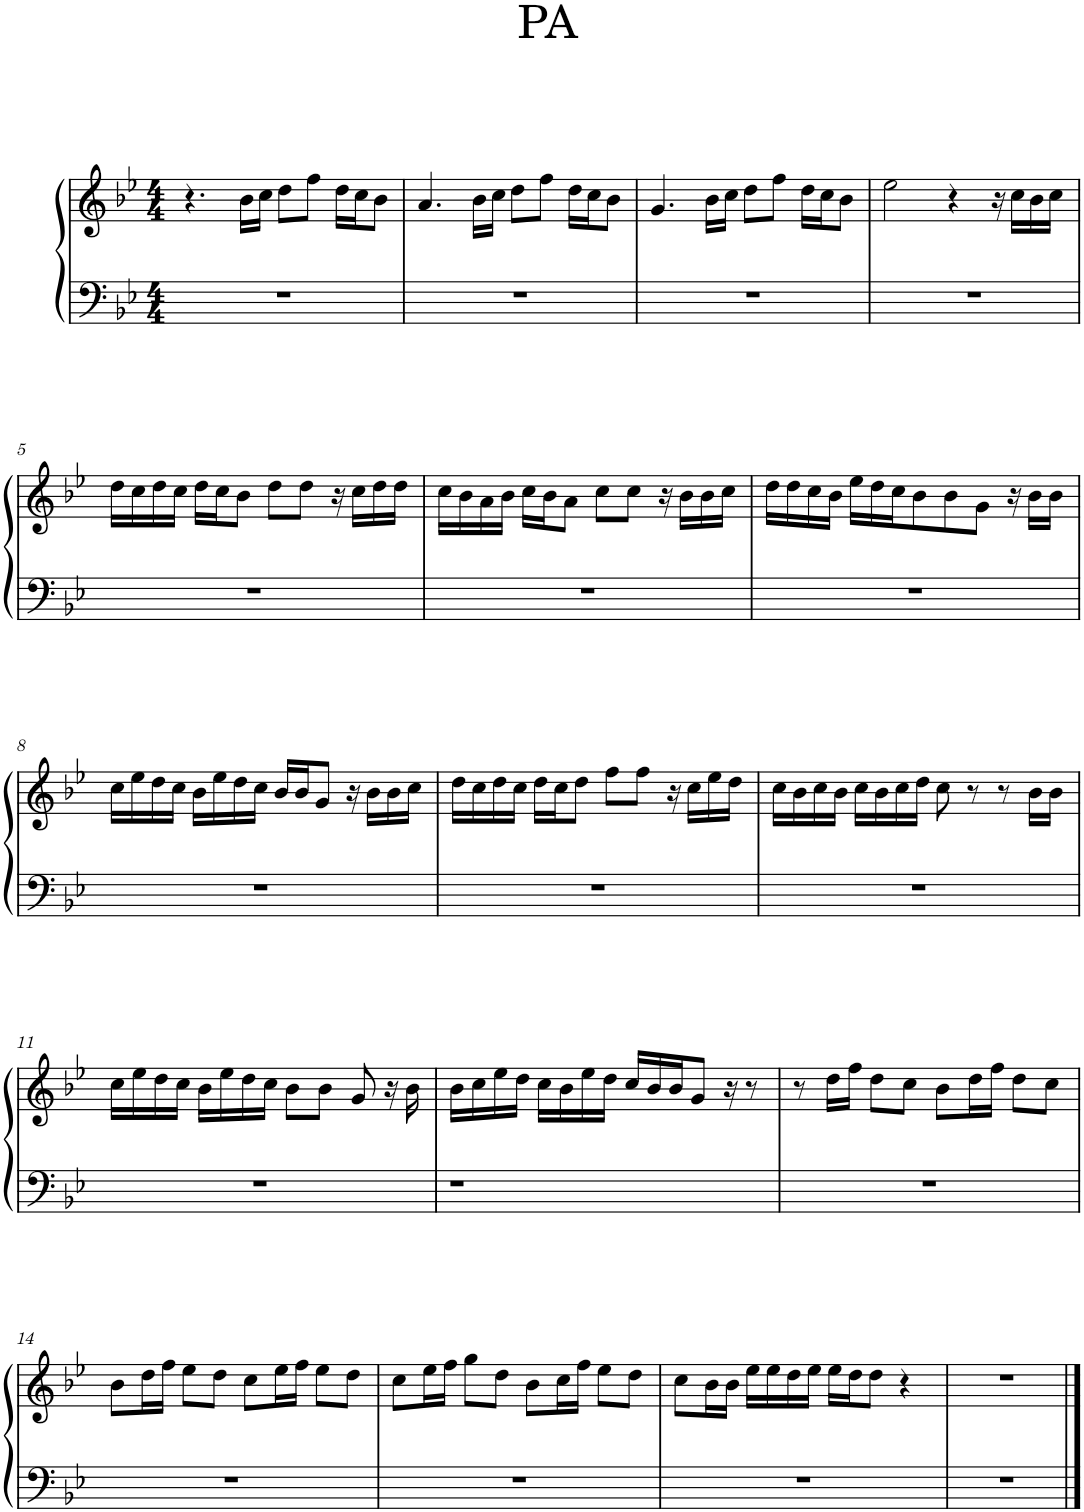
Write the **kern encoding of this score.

**kern	**kern
*part1	*part1
*staff2	*staff1
*I"Piano	*
*I'Pno.	*
*clefF4	*clefG2
*k[b-e-]	*k[b-e-]
*M4/4	*M4/4
=1	=1
1r	4.r
.	16b-\LL
.	16cc\JJ
.	8dd\L
.	8ff\J
.	16dd\LL
.	16cc\J
.	8b-\J
=2	=2
1r	4.a/
.	16b-\LL
.	16cc\JJ
.	8dd\L
.	8ff\J
.	16dd\LL
.	16cc\J
.	8b-\J
=3	=3
1r	4.g/
.	16b-\LL
.	16cc\JJ
.	8dd\L
.	8ff\J
.	16dd\LL
.	16cc\J
.	8b-\J
=4	=4
1r	2ee-\
.	4r
.	16r
.	16cc\LL
.	16b-\
.	16cc\JJ
!!LO:LB:g=z
=5	=5
1r	16dd\LL
.	16cc\
.	16dd\
.	16cc\JJ
.	16dd\LL
.	16cc\J
.	8b-\J
.	8dd\L
.	8dd\J
.	16r
.	16cc\LL
.	16dd\
.	16dd\JJ
=6	=6
1r	16cc\LL
.	16b-\
.	16a\
.	16b-\JJ
.	16cc\LL
.	16b-\J
.	8a\J
.	8cc\L
.	8cc\J
.	16r
.	16b-\LL
.	16b-\
.	16cc\JJ
=7	=7
1r	16dd\LL
.	16dd\
.	16cc\
.	16b-\JJ
.	16ee-\LL
.	16dd\
.	16cc\J
.	8b-\
.	8b-\
.	8g\J
.	16r
.	16b-\LL
.	16b-\JJ
!!LO:LB:g=z
=8	=8
1r	16cc\LL
.	16ee-\
.	16dd\
.	16cc\JJ
.	16b-\LL
.	16ee-\
.	16dd\
.	16cc\JJ
.	16b-/LL
.	16b-/J
.	8g/J
.	16r
.	16b-\LL
.	16b-\
.	16cc\JJ
=9	=9
1r	16dd\LL
.	16cc\
.	16dd\
.	16cc\JJ
.	16dd\LL
.	16cc\J
.	8dd\J
.	8ff\L
.	8ff\J
.	16r
.	16cc\LL
.	16ee-\
.	16dd\JJ
=10	=10
1r	16cc\LL
.	16b-\
.	16cc\
.	16b-\JJ
.	16cc\LL
.	16b-\
.	16cc\
.	16dd\JJ
.	8cc\
.	8r
.	8r
.	16b-\LL
.	16b-\JJ
!!LO:LB:g=z
=11	=11
1r	16cc\LL
.	16ee-\
.	16dd\
.	16cc\JJ
.	16b-\LL
.	16ee-\
.	16dd\
.	16cc\JJ
.	8b-\L
.	8b-\J
.	8g/
.	16r
.	16b-\
=12	=12
1r	16b-\LL
.	16cc\
.	16ee-\
.	16dd\JJ
.	16cc\LL
.	16b-\
.	16ee-\
.	16dd\JJ
.	16cc/LL
.	16b-/
.	16b-/J
.	8g/J
.	16r
.	8r
=13	=13
1r	8r
.	16dd\LL
.	16ff\JJ
.	8dd\L
.	8cc\J
.	8b-\L
.	16dd\L
.	16ff\JJ
.	8dd\L
.	8cc\J
!!LO:LB:g=z
=14	=14
1r	8b-\L
.	16dd\L
.	16ff\JJ
.	8ee-\L
.	8dd\J
.	8cc\L
.	16ee-\L
.	16ff\JJ
.	8ee-\L
.	8dd\J
=15	=15
1r	8cc\L
.	16ee-\L
.	16ff\JJ
.	8gg\L
.	8dd\J
.	8b-\L
.	16cc\L
.	16ff\JJ
.	8ee-\L
.	8dd\J
=16	=16
1r	8cc\L
.	16b-\L
.	16b-\JJ
.	16ee-\LL
.	16ee-\
.	16dd\
.	16ee-\JJ
.	16ee-\LL
.	16dd\J
.	8dd\J
.	4r
=17	=17
1r	1r
==	==
*-	*-
